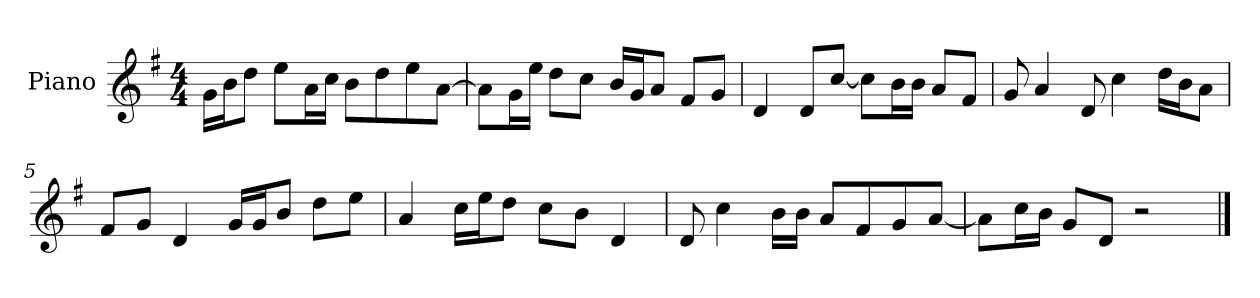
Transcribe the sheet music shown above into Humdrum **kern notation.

**kern
*part1
*staff1
*I"Piano
*I'P-no
*clefG2
*k[f#]
*M4/4
*MM90
=1
16g\LL
16b\J
8dd\J
8ee\L
16a\L
16cc\JJ
8b\L
8dd\
8ee\
[8a\J
=2
8a\L]
16g\L
16ee\JJ
8dd\L
8cc\J
16b/LL
16g/J
8a/J
8f#/L
8g/J
=3
4d/
8d/L
[8cc/J
8cc\L]
16b\L
16b\JJ
8a/L
8f#/J
=4
8g/
4a/
8d/
4cc\
16dd\LL
16b\J
8a\J
!!LO:LB:g=z
=5
8f#/L
8g/J
4d/
16g/LL
16g/J
8b/J
8dd\L
8ee\J
=6
4a/
16cc\LL
16ee\J
8dd\J
8cc\L
8b\J
4d/
=7
8d/
4cc\
16b\LL
16b\JJ
8a/L
8f#/
8g/
[8a/J
=8
8a\L]
16cc\L
16b\JJ
8g/L
8d/J
2r
==
*-
